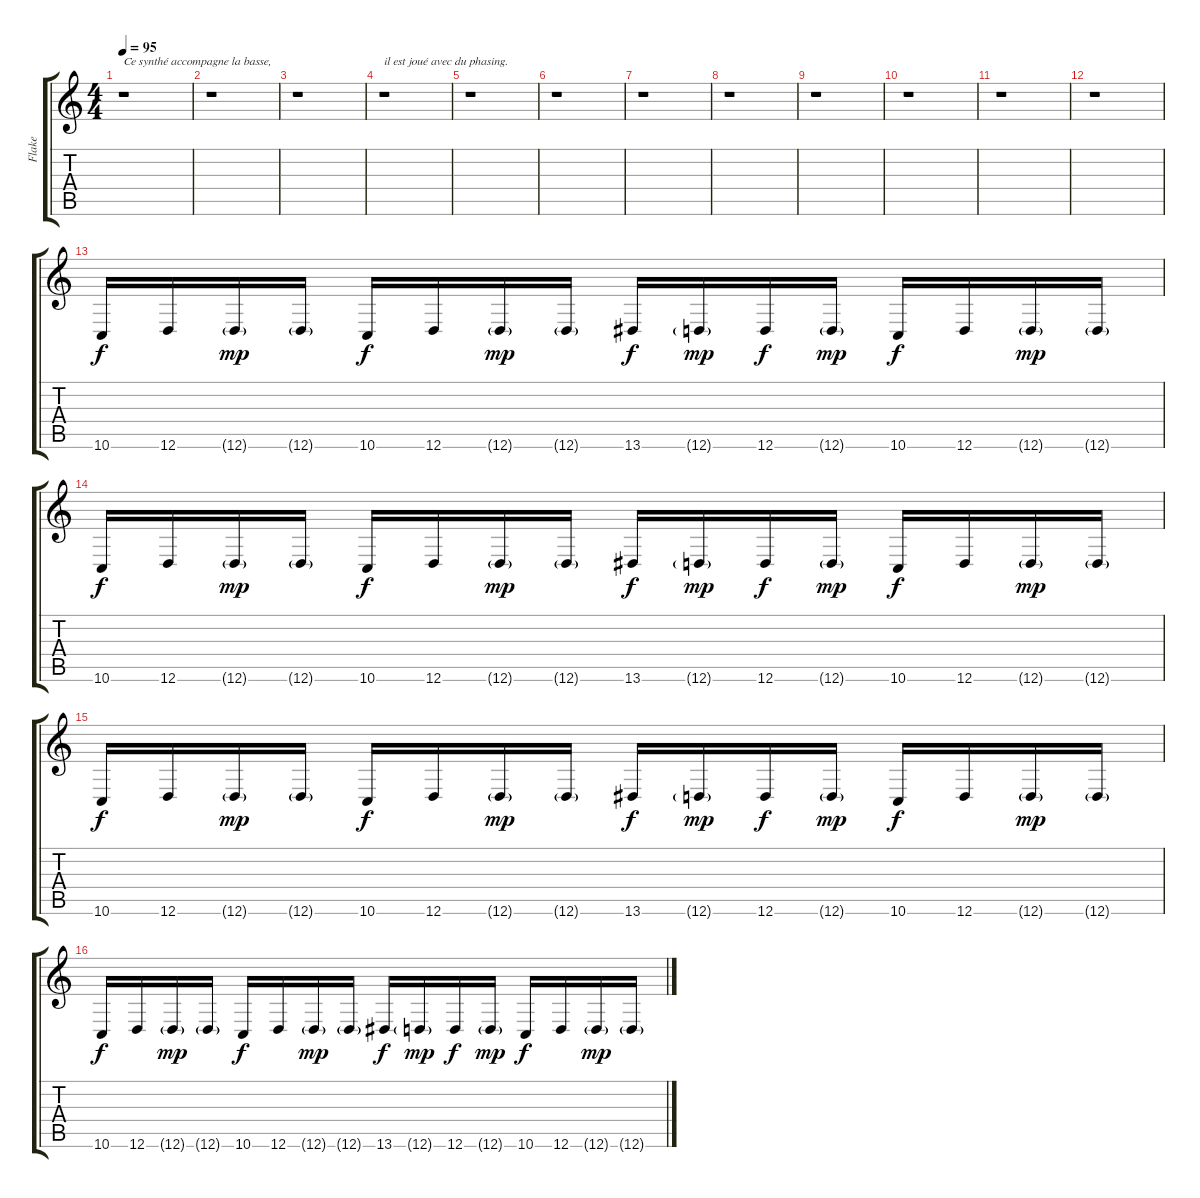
\track ("Flake" "Flake") {instrument lead8bassandlead}
\staff {score tabs}
\tuning (E4 B3 G3 D3 A2 D2) {hide}
\ts (4 4)
\tempo 95
\clef g2
\ks c
r.1{txt "Ce synthé accompagne la basse," dy f instrument lead8bassandlead} |
r.1 |
r.1 |
r.1{txt "il est joué avec du phasing."} |
r.1 |
r.1 |
r.1 |
r.1 |
r.1 |
r.1 |
r.1 |
r.1 |
10.6.16 12.6.16 12.6{g}.16{dy mp} 12.6{g}.16 10.6.16{dy f} 12.6.16 12.6{g}.16{dy mp} 12.6{g}.16 13.6.16{dy f} 12.6{g}.16{dy mp} 12.6.16{dy f} 12.6{g}.16{dy mp} 10.6.16{dy f} 12.6.16 12.6{g}.16{dy mp} 12.6{g}.16 |
10.6.16{dy f} 12.6.16 12.6{g}.16{dy mp} 12.6{g}.16 10.6.16{dy f} 12.6.16 12.6{g}.16{dy mp} 12.6{g}.16 13.6.16{dy f} 12.6{g}.16{dy mp} 12.6.16{dy f} 12.6{g}.16{dy mp} 10.6.16{dy f} 12.6.16 12.6{g}.16{dy mp} 12.6{g}.16 |
10.6.16{dy f} 12.6.16 12.6{g}.16{dy mp} 12.6{g}.16 10.6.16{dy f} 12.6.16 12.6{g}.16{dy mp} 12.6{g}.16 13.6.16{dy f} 12.6{g}.16{dy mp} 12.6.16{dy f} 12.6{g}.16{dy mp} 10.6.16{dy f} 12.6.16 12.6{g}.16{dy mp} 12.6{g}.16 |
10.6.16{dy f} 12.6.16 12.6{g}.16{dy mp} 12.6{g}.16 10.6.16{dy f} 12.6.16 12.6{g}.16{dy mp} 12.6{g}.16 13.6.16{dy f} 12.6{g}.16{dy mp} 12.6.16{dy f} 12.6{g}.16{dy mp} 10.6.16{dy f} 12.6.16 12.6{g}.16{dy mp} 12.6{g}.16
